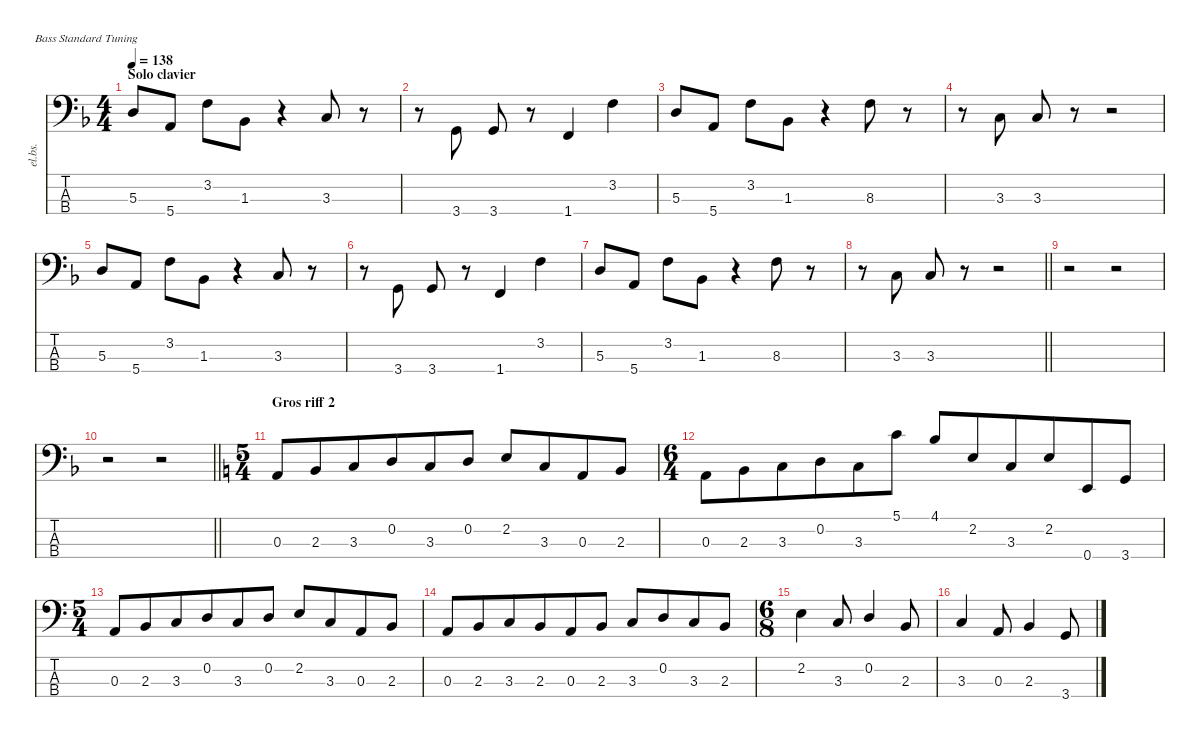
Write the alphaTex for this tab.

\defaultSystemsLayout 4
\hideDynamics
\bracketExtendMode nobrackets
\track ("Basse" "el.bs.") {instrument electricbassfinger}
\staff {score tabs}
\tuning (G2 D2 A1 E1)
\ts (4 4)
\section ("" "Solo clavier")
\tempo 138
\clef f4
\ks dminor
5.3{acc forcenatural}.8{dy f beam Up} 5.4{acc forcenatural}.8{beam Up} 3.2{acc forcenatural}.8{beam Down} 1.3{acc b}.8{beam Down} r.4{beam Down} 3.3{acc forcenatural}.8{beam Up} r.8{beam Up} |
r.8{beam Down} 3.4{acc forcenatural}.8{beam Up} 3.4{acc forcenatural}.8{beam Up} r.8{beam Up} 1.4{acc forcenatural}.4{beam Up} 3.2{acc forcenatural}.4{beam Down} |
5.3{acc forcenatural}.8{beam Up} 5.4{acc forcenatural}.8{beam Up} 3.2{acc forcenatural}.8{beam Down} 1.3{acc b}.8{beam Down} r.4{beam Down} 8.3{acc forcenatural}.8{beam Down} r.8{beam Down} |
r.8{beam Down} 3.3{acc forcenatural}.8{beam Up} 3.3{acc forcenatural}.8{beam Up} r.8{beam Up} r.2{beam Up} |
5.3{acc forcenatural}.8{beam Up} 5.4{acc forcenatural}.8{beam Up} 3.2{acc forcenatural}.8{beam Down} 1.3{acc b}.8{beam Down} r.4{beam Down} 3.3{acc forcenatural}.8{beam Up} r.8{beam Up} |
r.8{beam Down} 3.4{acc forcenatural}.8{beam Up} 3.4{acc forcenatural}.8{beam Up} r.8{beam Up} 1.4{acc forcenatural}.4{beam Up} 3.2{acc forcenatural}.4{beam Down} |
5.3{acc forcenatural}.8{beam Up} 5.4{acc forcenatural}.8{beam Up} 3.2{acc forcenatural}.8{beam Down} 1.3{acc b}.8{beam Down} r.4{beam Down} 8.3{acc forcenatural}.8{beam Down} r.8{beam Down} |
\barLineRight lightlight
r.8{beam Down} 3.3{acc forcenatural}.8{beam Up} 3.3{acc forcenatural}.8{beam Up} r.8{beam Up} r.2{beam Up} |
r.2{beam Down} r.2{beam Down} |
\barLineRight lightlight
r.2{beam Down} r.2{beam Down} |
\ts (5 4)
\beaming (8 6 4)
\section ("" "Gros riff 2")
\ks aminor
0.3.8{beam Up} 2.3.8{beam Up} 3.3.8{beam Up} 0.2.8{beam Up} 3.3.8{beam Up} 0.2.8{beam Up} 2.2.8{beam Up} 3.3.8{beam Up} 0.3.8{beam Up} 2.3.8{beam Up} |
\ts (6 4)
\beaming (8 6 6)
0.3.8{beam Down} 2.3.8{beam Down} 3.3.8{beam Down} 0.2.8{beam Down} 3.3.8{beam Down} 5.1.8{beam Down} 4.1.8{beam Up} 2.2.8{beam Up} 3.3.8{beam Up} 2.2.8{beam Up} 0.4.8{beam Up} 3.4.8{beam Up} |
\ts (5 4)
\beaming (8 6 4)
0.3.8{beam Up} 2.3.8{beam Up} 3.3.8{beam Up} 0.2.8{beam Up} 3.3.8{beam Up} 0.2.8{beam Up} 2.2.8{beam Up} 3.3.8{beam Up} 0.3.8{beam Up} 2.3.8{beam Up} |
0.3.8{beam Up} 2.3.8{beam Up} 3.3.8{beam Up} 2.3.8{beam Up} 0.3.8{beam Up} 2.3.8{beam Up} 3.3.8{beam Up} 0.2.8{beam Up} 3.3.8{beam Up} 2.3.8{beam Up} |
\ts (6 8)
\beaming (8 3 3)
2.2.4{beam Down} 3.3.8{beam Up} 0.2.4{beam Up} 2.3.8{beam Up} |
3.3.4{beam Up} 0.3.8{beam Up} 2.3.4{beam Up} 3.4.8{beam Up}
